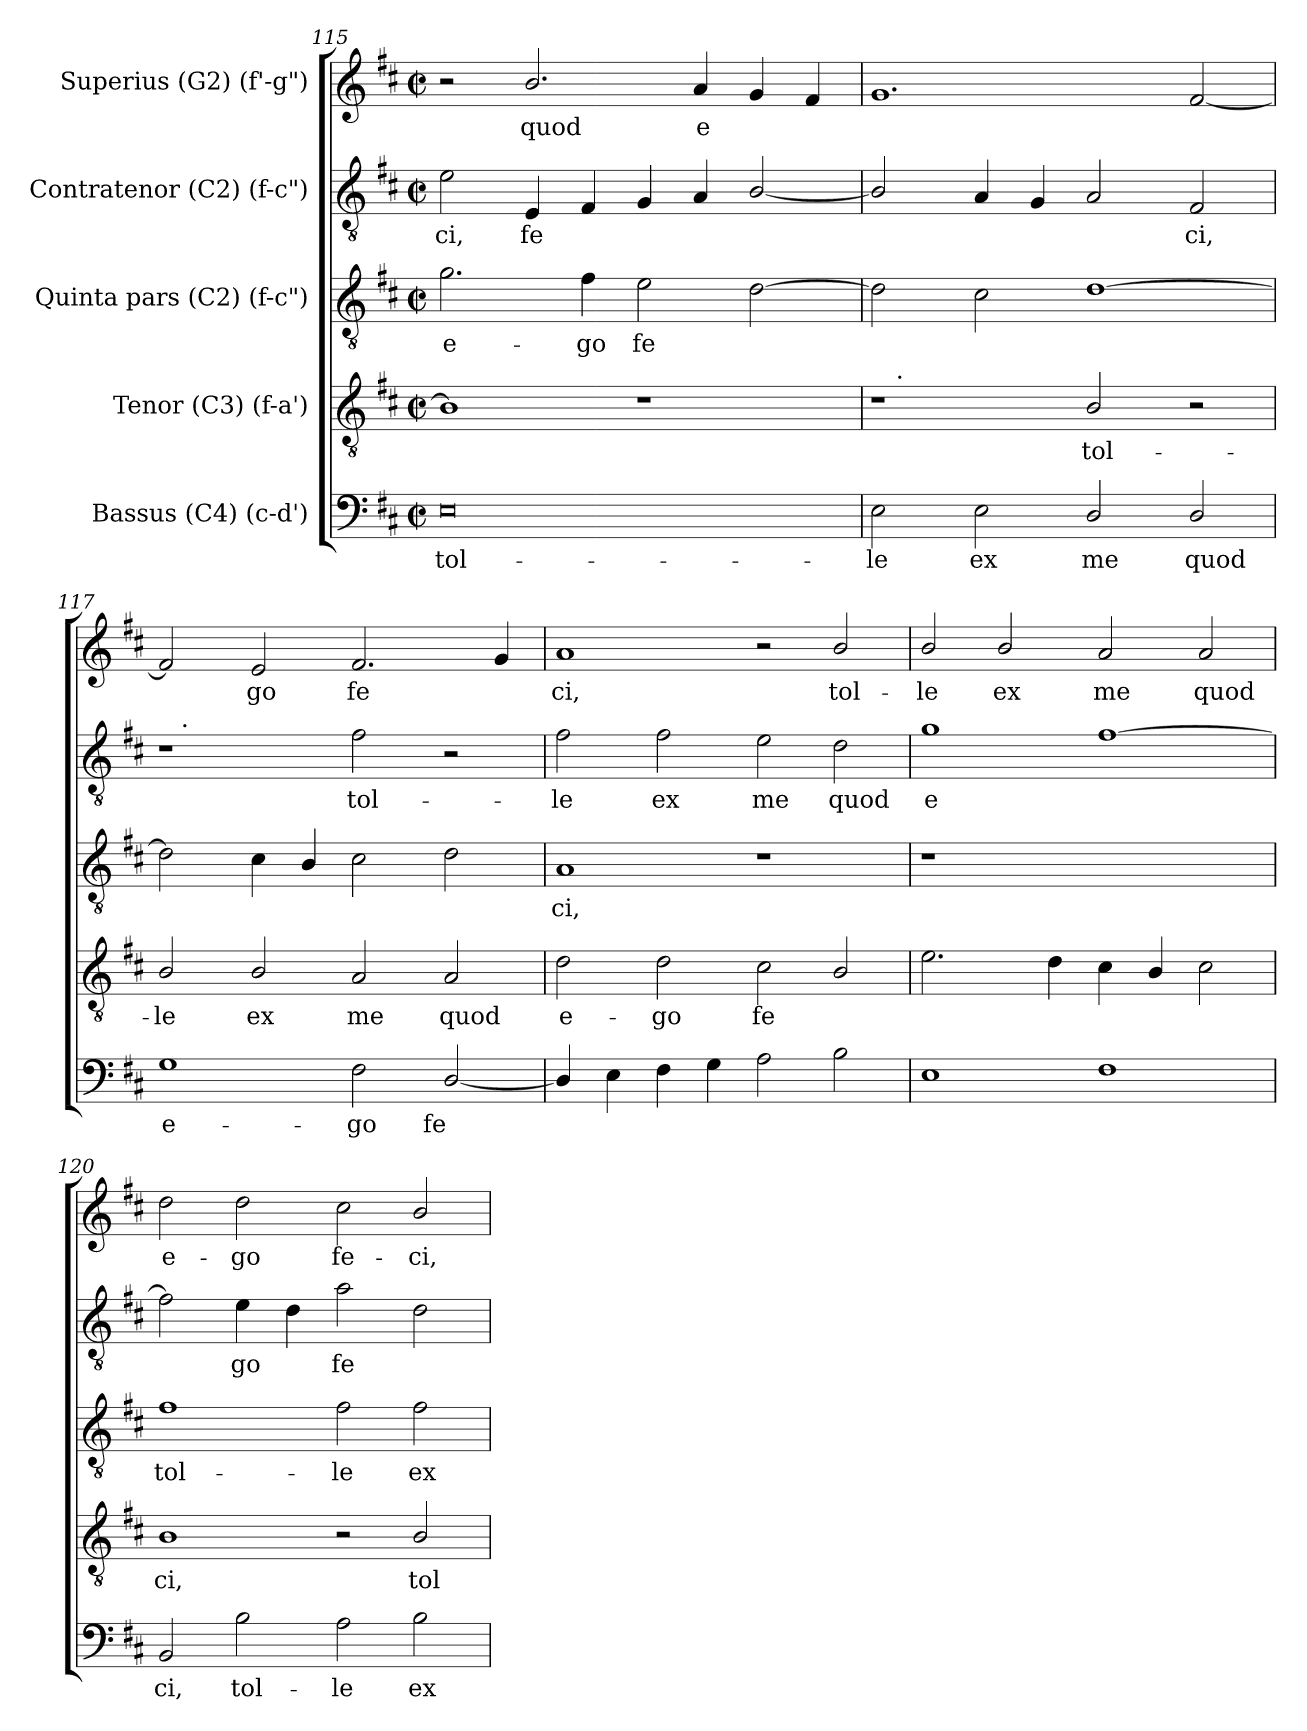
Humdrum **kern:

**kern	**text	**kern	**text	**kern	**text	**kern	**text	**kern	**text
*part5	*part5	*part4	*part4	*part3	*part3	*part2	*part2	*part1	*part1
*staff5	*staff5	*staff4	*staff4	*staff3	*staff3	*staff2	*staff2	*staff1	*staff1
*I"Bassus (C4)  (c-d')	*	*I"Tenor (C3)  (f-a')	*	*I"Quinta pars (C2)  (f-c")	*	*I"Contratenor (C2)  (f-c")	*	*I"Superius (G2)  (f'-g")	*
*clefF4	*	*clefGv2	*	*clefGv2	*	*clefGv2	*	*clefG2	*
*k[f#c#]	*	*k[f#c#]	*	*k[f#c#]	*	*k[f#c#]	*	*k[f#c#]	*
*D:	*	*D:	*	*D:	*	*D:	*	*D:	*
*M2/2	*	*M2/2	*	*M2/2	*	*M2/2	*	*M2/2	*
*met(c|)	*	*met(c|)	*	*met(c|)	*	*met(c|)	*	*met(c|)	*
=115	=115	=115	=115	=115	=115	=115	=115	=115	=115
!	!LO:LY:b:rj	!	!LO:LY:b:cj	!	!LO:LY:b:rj	!	!LO:LY:b:rj	!	!
0E	tol-	1B]	.	2.g\	e-	2e\	-ci,	2r	.
!	!	!	!	!	!	!	!LO:LY:b:rj	!	!LO:LY:b:cj
.	.	.	.	.	.	4E/	fe-	2.b/	quod
!	!	!	!	!	!LO:LY:b:rj	!	!LO:LY:b:rj	!	!
.	.	.	.	4f#\	-go	4F#/	--	.	.
!	!	!	!	!	!LO:LY:b:rj	!	!LO:LY:b:rj	!	!
.	.	1r	.	2e\	fe-	4G/	--	.	.
!	!	!	!	!	!	!	!LO:LY:b:rj	!	!LO:LY:b:cj
.	.	.	.	.	.	4A/	--	4a/	e-
!	!	!	!	!	!LO:LY:b:rj	!	!LO:LY:b:rj	!	!LO:LY:b:cj
.	.	.	.	[>2d\	--	[<2B/	--	4g/	--
!	!	!	!	!	!	!	!	!	!LO:LY:b:cj
.	.	.	.	.	.	.	.	4f#/	--
=116	=116	=116	=116	=116	=116	=116	=116	=116	=116
!	!LO:LY:b:rj	!	!	!	!LO:LY:b:rj	!	!LO:LY:b:rj	!	!LO:LY:b:cj
*	*	*^	*	*	*	*	*	*	*
2E\	-le	1r	16ryy	.	2d\]	--	2B/]	--	1.g	--
!	!	!	!LO:TX:a:t=.	!	!	!	!	!	!	!
.	.	.	1ryy	.	.	.	.	.	.	.
!	!LO:LY:b:rj	!	!	!	!	!LO:LY:b:rj	!	!LO:LY:b:rj	!	!
2E\	ex	.	.	.	2c#\	--	4A/	--	.	.
!	!	!	!	!	!	!	!	!LO:LY:b:rj	!	!
.	.	.	.	.	.	.	4G/	--	.	.
!	!LO:LY:b:rj	!	!	!LO:LY:b:cj	!	!LO:LY:b:rj	!	!LO:LY:b:rj	!	!
2D/	me	2B/	.	tol-	[>1d	--	2A/	--	.	.
.	.	.	2...ryy	.	.	.	.	.	.	.
!	!LO:LY:b:rj	!	!	!	!	!	!	!LO:LY:b:rj	!	!LO:LY:b:cj
2D/	quod	2r	.	.	.	.	2F#/	-ci,	[<2f#/	--
=117	=117	=117	=117	=117	=117	=117	=117	=117	=117	=117
!	!LO:LY:b:rj	!	!	!LO:LY:b:cj	!	!LO:LY:b:rj	!	!	!	!LO:LY:b:cj
*	*	*v	*v	*	*	*	*^	*	*	*
1G	e-	2B/	-le	2d\]	--	1r	16ryy	.	2f#/]	--
!	!	!	!	!	!	!	!LO:TX:a:t=.	!	!	!
.	.	.	.	.	.	.	1ryy	.	.	.
!	!	!	!LO:LY:b:cj	!	!LO:LY:b:rj	!	!	!	!	!LO:LY:b:cj
.	.	2B/	ex	4c#\	--	.	.	.	2e/	-go
!	!	!	!	!	!LO:LY:b:rj	!	!	!	!	!
.	.	.	.	4B/	--	.	.	.	.	.
!	!LO:LY:b:rj	!	!LO:LY:b:cj	!	!LO:LY:b:rj	!	!	!LO:LY:b:rj	!	!LO:LY:b:cj
2F#\	-go	2A/	me	2c#\	--	2f#\	.	tol-	2.f#/	fe-
.	.	.	.	.	.	.	2...ryy	.	.	.
!	!LO:LY:b:rj	!	!LO:LY:b:cj	!	!LO:LY:b:rj	!	!	!	!	!
[>2D/	fe-	2A/	quod	2d\	--	2r	.	.	.	.
!	!	!	!	!	!	!	!	!	!	!LO:LY:b:cj
.	.	.	.	.	.	.	.	.	4g/	--
!!LO:PB:g=z
=118	=118	=118	=118	=118	=118	=118	=118	=118	=118	=118
!	!LO:LY:b:rj	!	!LO:LY:b:cj	!	!LO:LY:b:rj	!	!	!LO:LY:b:rj	!	!LO:LY:b:cj
*	*	*	*	*	*	*v	*v	*	*	*
4D/]	--	2d\	e-	1A	-ci,	2f#\	-le	1a	-ci,
!	!LO:LY:b:rj	!	!	!	!	!	!	!	!
4E\	--	.	.	.	.	.	.	.	.
!	!LO:LY:b:rj	!	!LO:LY:b:cj	!	!	!	!LO:LY:b:rj	!	!
4F#\	--	2d\	-go	.	.	2f#\	ex	.	.
!	!LO:LY:b:rj	!	!	!	!	!	!	!	!
4G\	--	.	.	.	.	.	.	.	.
!	!LO:LY:b:rj	!	!LO:LY:b:cj	!	!	!	!LO:LY:b:rj	!	!
2A\	--	2c#\	fe-	1r	.	2e\	me	2r	.
!	!LO:LY:b:rj	!	!LO:LY:b:cj	!	!	!	!LO:LY:b:rj	!	!LO:LY:b:cj
2B\	--	2B/	--	.	.	2d\	quod	2b/	tol-
=119	=119	=119	=119	=119	=119	=119	=119	=119	=119
!	!LO:LY:b:rj	!	!LO:LY:b:cj	!	!	!	!LO:LY:b:rj	!	!LO:LY:b:cj
1E	--	2.e\	--	1r	.	1g	e-	2b/	-le
!	!	!	!	!	!	!	!	!	!LO:LY:b:cj
.	.	.	.	.	.	.	.	2b/	ex
!	!	!	!LO:LY:b:cj	!	!	!	!	!	!
.	.	4d\	--	.	.	.	.	.	.
!	!LO:LY:b:rj	!	!LO:LY:b:cj	!	!	!	!LO:LY:b:rj	!	!LO:LY:b:cj
1F#	--	4c#\	--	1ryy	.	[>1f#	--	2a/	me
!	!	!	!LO:LY:b:cj	!	!	!	!	!	!
.	.	4B/	--	.	.	.	.	.	.
!	!	!	!LO:LY:b:cj	!	!	!	!	!	!LO:LY:b:cj
.	.	2c#\	--	.	.	.	.	2a/	quod
=120	=120	=120	=120	=120	=120	=120	=120	=120	=120
!	!LO:LY:b:rj	!	!LO:LY:b:cj	!	!LO:LY:b:rj	!	!LO:LY:b:rj	!	!LO:LY:b:cj
2BB/	-ci,	1B	-ci,	1f#	tol-	2f#\]	--	2dd\	e-
!	!LO:LY:b:rj	!	!	!	!	!	!LO:LY:b:rj	!	!LO:LY:b:cj
2B\	tol-	.	.	.	.	4e\	-go	2dd\	-go
!	!	!	!	!	!	!	!LO:LY:b:rj	!	!
.	.	.	.	.	.	4d\	.	.	.
!	!LO:LY:b:rj	!	!	!	!LO:LY:b:rj	!	!LO:LY:b:rj	!	!LO:LY:b:cj
2A\	-le	2r	.	2f#\	-le	2a\	fe-	2cc#\	fe-
!	!LO:LY:b:rj	!	!LO:LY:b:cj	!	!LO:LY:b:rj	!	!LO:LY:b:rj	!	!LO:LY:b:cj
2B\	ex	2B/	tol-	2f#\	ex	2d\	--	2b/	-ci,
=	=	=	=	=	=	=	=	=	=
*-	*-	*-	*-	*-	*-	*-	*-	*-	*-
